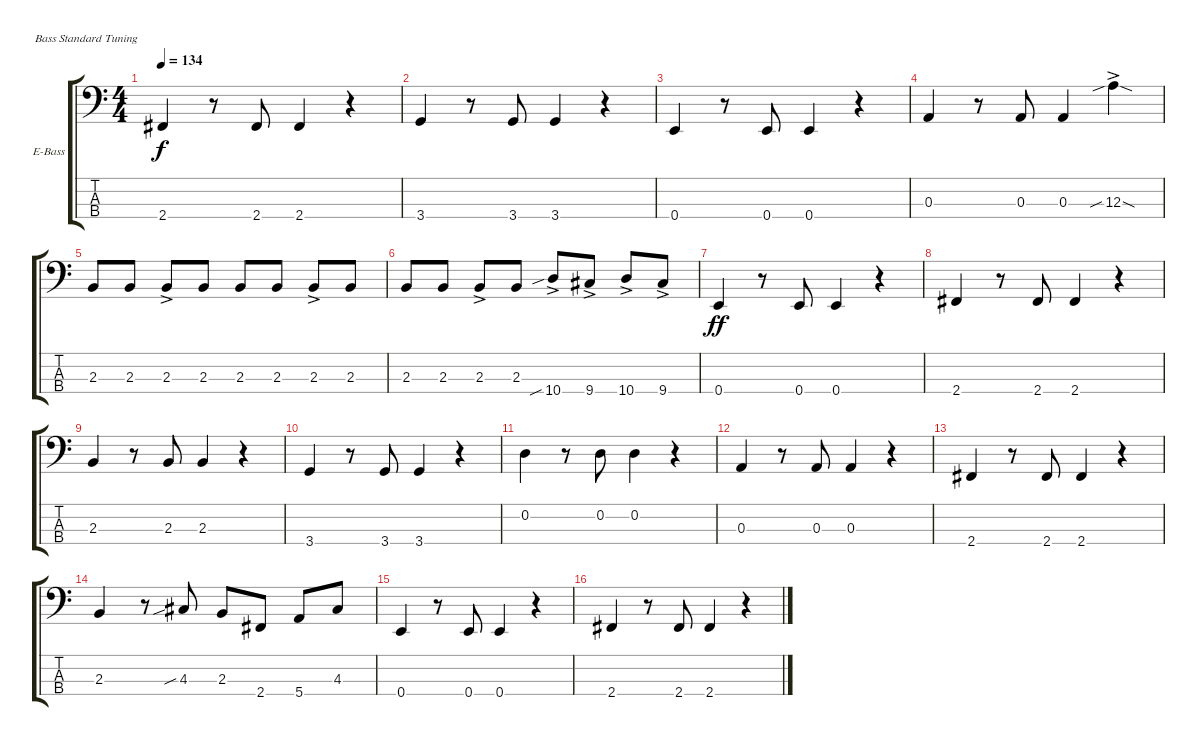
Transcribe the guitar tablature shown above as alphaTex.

\defaultSystemsLayout 4
\bracketExtendMode groupsimilarinstruments
\firstSystemTrackNameOrientation horizontal
\otherSystemsTrackNameOrientation horizontal
\track ("Electric Bass" "E-Bass") {instrument electricbassfinger}
\staff {score tabs}
\tuning (G2 D2 A1 E1)
\ts (4 4)
\tempo 134
\clef f4
\ks c
2.4.4{dy f} r.8 2.4.8 2.4.4 r.4 |
3.4.4 r.8 3.4.8 3.4.4 r.4 |
0.4.4 r.8 0.4.8 0.4.4 r.4 |
0.3.4 r.8 0.3.8 0.3.4 12.3{sib sod ac}.4 |
2.3.8 2.3.8 2.3{ac}.8 2.3.8 2.3.8 2.3.8 2.3{ac}.8 2.3.8 |
2.3.8 2.3.8 2.3{ac}.8 2.3.8 10.4{sib ac}.8 9.4{ac}.8 10.4{ac}.8 9.4{ac}.8 |
0.4.4{dy ff} r.8 0.4.8 0.4.4 r.4 |
2.4.4 r.8 2.4.8 2.4.4 r.4 |
2.3.4 r.8 2.3.8 2.3.4 r.4 |
3.4.4 r.8 3.4.8 3.4.4 r.4 |
0.2.4 r.8 0.2.8 0.2.4 r.4 |
0.3.4 r.8 0.3.8 0.3.4 r.4 |
2.4.4 r.8 2.4.8 2.4.4 r.4 |
2.3.4 r.8 4.3{sib}.8 2.3.8 2.4.8 5.4.8 4.3.8 |
0.4.4 r.8 0.4.8 0.4.4 r.4 |
2.4.4 r.8 2.4.8 2.4.4 r.4
